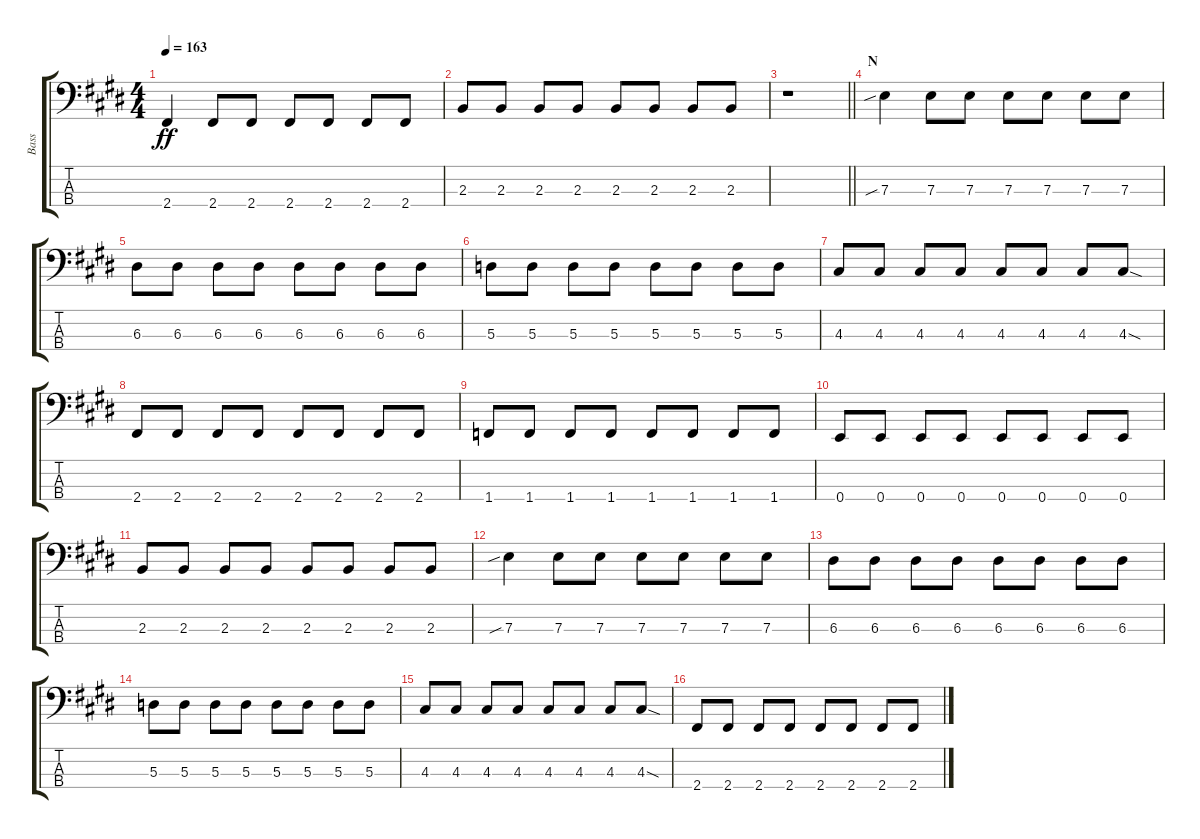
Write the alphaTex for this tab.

\track ("Bass" "Bass") {instrument electricbasspick}
\staff {score tabs}
\tuning (G2 D2 A1 E1) {hide}
\ts (4 4)
\tempo 163
\clef f4
\ks e
2.4.4{dy ff} 2.4.8 2.4.8 2.4.8 2.4.8 2.4.8 2.4.8 |
2.3.8 2.3.8 2.3.8 2.3.8 2.3.8 2.3.8 2.3.8 2.3.8 |
\barLineRight lightlight
r.1 |
\section ("" "N")
7.3{sib}.4 7.3.8 7.3.8 7.3.8 7.3.8 7.3.8 7.3.8 |
6.3.8 6.3.8 6.3.8 6.3.8 6.3.8 6.3.8 6.3.8 6.3.8 |
5.3.8 5.3.8 5.3.8 5.3.8 5.3.8 5.3.8 5.3.8 5.3.8 |
4.3.8 4.3.8 4.3.8 4.3.8 4.3.8 4.3.8 4.3.8 4.3{sod}.8 |
2.4.8 2.4.8 2.4.8 2.4.8 2.4.8 2.4.8 2.4.8 2.4.8 |
1.4.8 1.4.8 1.4.8 1.4.8 1.4.8 1.4.8 1.4.8 1.4.8 |
0.4.8 0.4.8 0.4.8 0.4.8 0.4.8 0.4.8 0.4.8 0.4.8 |
2.3.8 2.3.8 2.3.8 2.3.8 2.3.8 2.3.8 2.3.8 2.3.8 |
7.3{sib}.4 7.3.8 7.3.8 7.3.8 7.3.8 7.3.8 7.3.8 |
6.3.8 6.3.8 6.3.8 6.3.8 6.3.8 6.3.8 6.3.8 6.3.8 |
5.3.8 5.3.8 5.3.8 5.3.8 5.3.8 5.3.8 5.3.8 5.3.8 |
4.3.8 4.3.8 4.3.8 4.3.8 4.3.8 4.3.8 4.3.8 4.3{sod}.8 |
2.4.8 2.4.8 2.4.8 2.4.8 2.4.8 2.4.8 2.4.8 2.4.8
